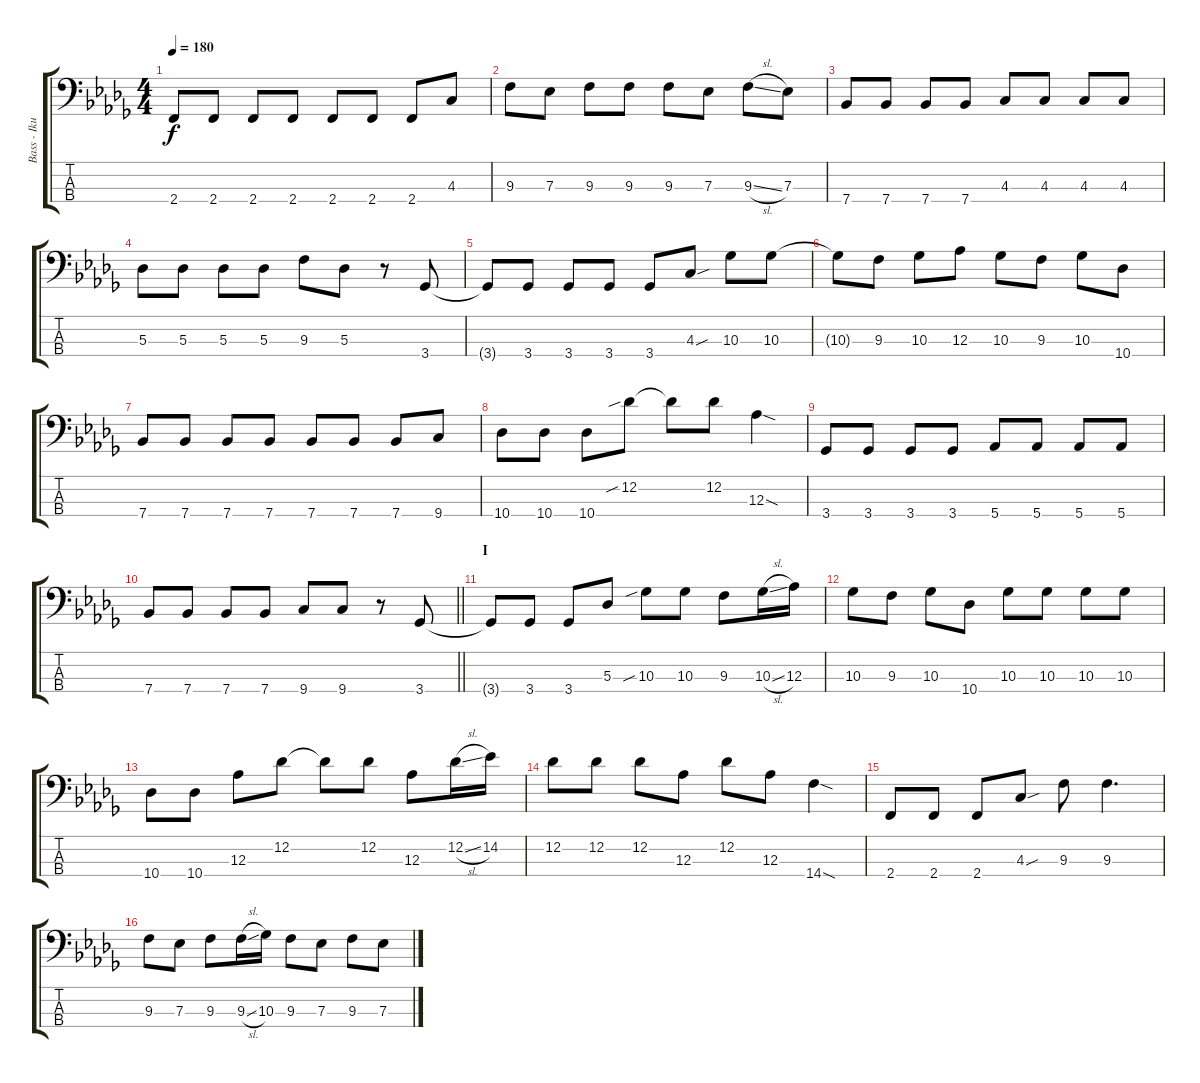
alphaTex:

\track ("Bass - Ikuo" "Bass - Iku") {instrument electricbasspick}
\staff {score tabs}
\tuning (Gb2 Db2 Ab1 Eb1) {hide}
\ts (4 4)
\tempo 180
\clef f4
\ks db
2.4.8{dy f} 2.4.8 2.4.8 2.4.8 2.4.8 2.4.8 2.4.8 4.3.8 |
9.3.8 7.3.8 9.3.8 9.3.8 9.3.8 7.3.8 9.3{sl}.8 7.3.8 |
7.4.8 7.4.8 7.4.8 7.4.8 4.3.8 4.3.8 4.3.8 4.3.8 |
5.3.8 5.3.8 5.3.8 5.3.8 9.3.8 5.3.8 r.8 3.4.8 |
3.4{t}.8 3.4.8 3.4.8 3.4.8 3.4.8 4.3{sou}.8 10.3.8 10.3.8 |
10.3{t}.8 9.3.8 10.3.8 12.3.8 10.3.8 9.3.8 10.3.8 10.4.8 |
7.4.8 7.4.8 7.4.8 7.4.8 7.4.8 7.4.8 7.4.8 9.4.8 |
10.4.8 10.4.8 10.4.8 12.2{sib}.8 12.2{t}.8 12.2.8 12.3{sod}.4 |
3.4.8 3.4.8 3.4.8 3.4.8 5.4.8 5.4.8 5.4.8 5.4.8 |
\barLineRight lightlight
7.4.8 7.4.8 7.4.8 7.4.8 9.4.8 9.4.8 r.8 3.4.8 |
\section ("" "I")
3.4{t}.8 3.4.8 3.4.8 5.3.8 10.3{sib}.8 10.3.8 9.3.8 10.3{sl}.16 12.3.16 |
10.3.8 9.3.8 10.3.8 10.4.8 10.3.8 10.3.8 10.3.8 10.3.8 |
10.4.8 10.4.8 12.3.8 12.2.8 12.2{t}.8 12.2.8 12.3.8 12.2{sl}.16 14.2.16 |
12.2.8 12.2.8 12.2.8 12.3.8 12.2.8 12.3.8 14.4{sod}.4 |
2.4.8 2.4.8 2.4.8 4.3{sou}.8 9.3.8 9.3.4{d} |
9.3.8 7.3.8 9.3.8 9.3{sl}.16 10.3.16 9.3.8 7.3.8 9.3.8 7.3.8
